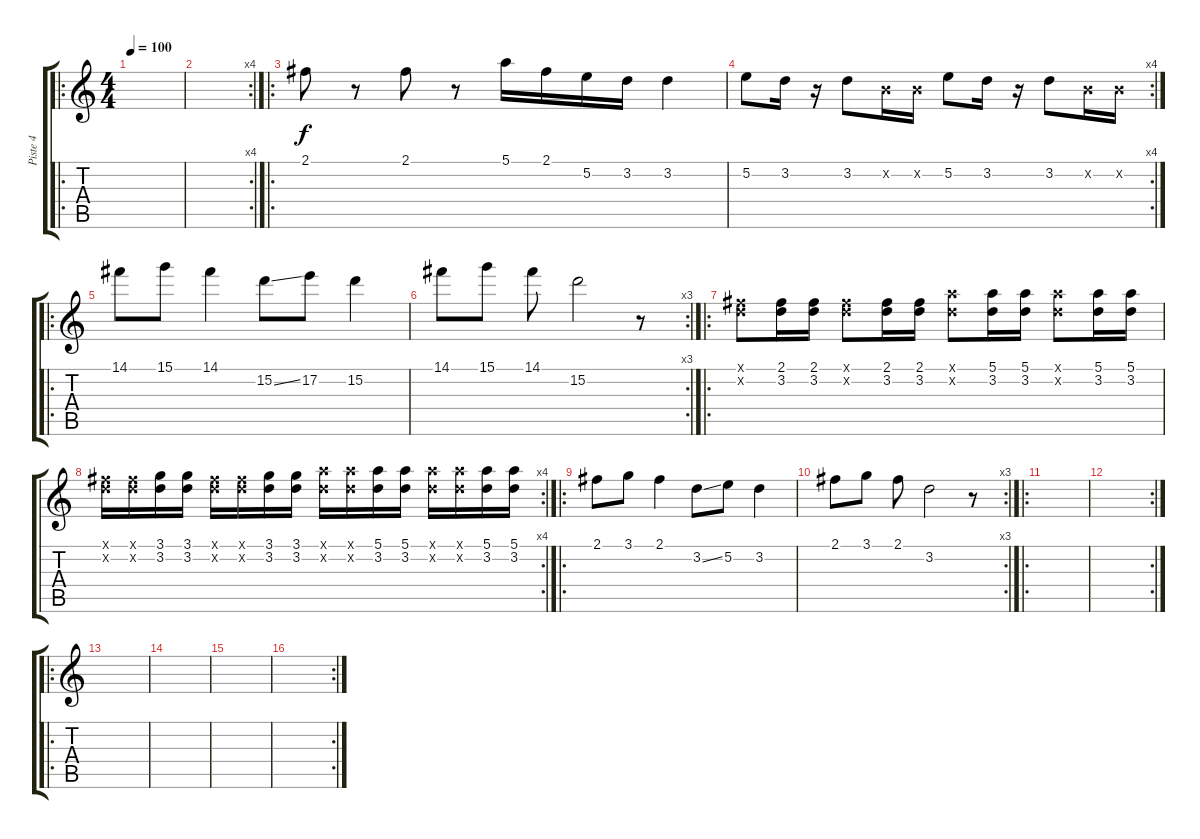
\track ("Piste 4" "Piste 4") {instrument overdrivenguitar}
\staff {score tabs}
\tuning (E4 B3 G3 D3 A2 E2) {hide}
\ro
\ts (4 4)
\tempo 100
\clef g2
\ks c
|
\rc 4
|
\ro
2.1.8 r.8 2.1.8 r.8 5.1.16 2.1.16 5.2.16 3.2.16 3.2.4 |
\rc 4
5.2.8 3.2.16 r.16 3.2.8 0.2{x}.16 0.2{x}.16 5.2.8 3.2.16 r.16 3.2.8 0.2{x}.16 0.2{x}.16 |
\ro
14.1.8 15.1.8 14.1.4 15.2{ss}.8 17.2.8 15.2.4 |
\rc 3
14.1.8 15.1.8 14.1.8 15.2.2 r.8 |
\ro
(2.1{x} 3.2{x}).8 (2.1 3.2).16 (2.1 3.2).16 (2.1{x} 3.2{x}).8 (2.1 3.2).16 (2.1 3.2).16 (5.1{x} 3.2{x}).8 (5.1 3.2).16 (5.1 3.2).16 (5.1{x} 3.2{x}).8 (5.1 3.2).16 (5.1 3.2).16 |
\rc 4
(2.1{x} 3.2{x}).16 (2.1{x} 3.2{x}).16 (3.1 3.2).16 (3.1 3.2).16 (2.1{x} 3.2{x}).16 (2.1{x} 3.2{x}).16 (3.1 3.2).16 (3.1 3.2).16 (5.1{x} 3.2{x}).16 (5.1{x} 3.2{x}).16 (5.1 3.2).16 (5.1 3.2).16 (5.1{x} 3.2{x}).16 (5.1{x} 3.2{x}).16 (5.1 3.2).16 (5.1 3.2).16 |
\ro
2.1.8 3.1.8 2.1.4 3.2{ss}.8 5.2.8 3.2.4 |
\rc 3
2.1.8 3.1.8 2.1.8 3.2.2 r.8 |
\ro
|
\rc 2
|
\ro
|
|
|
\rc 2
